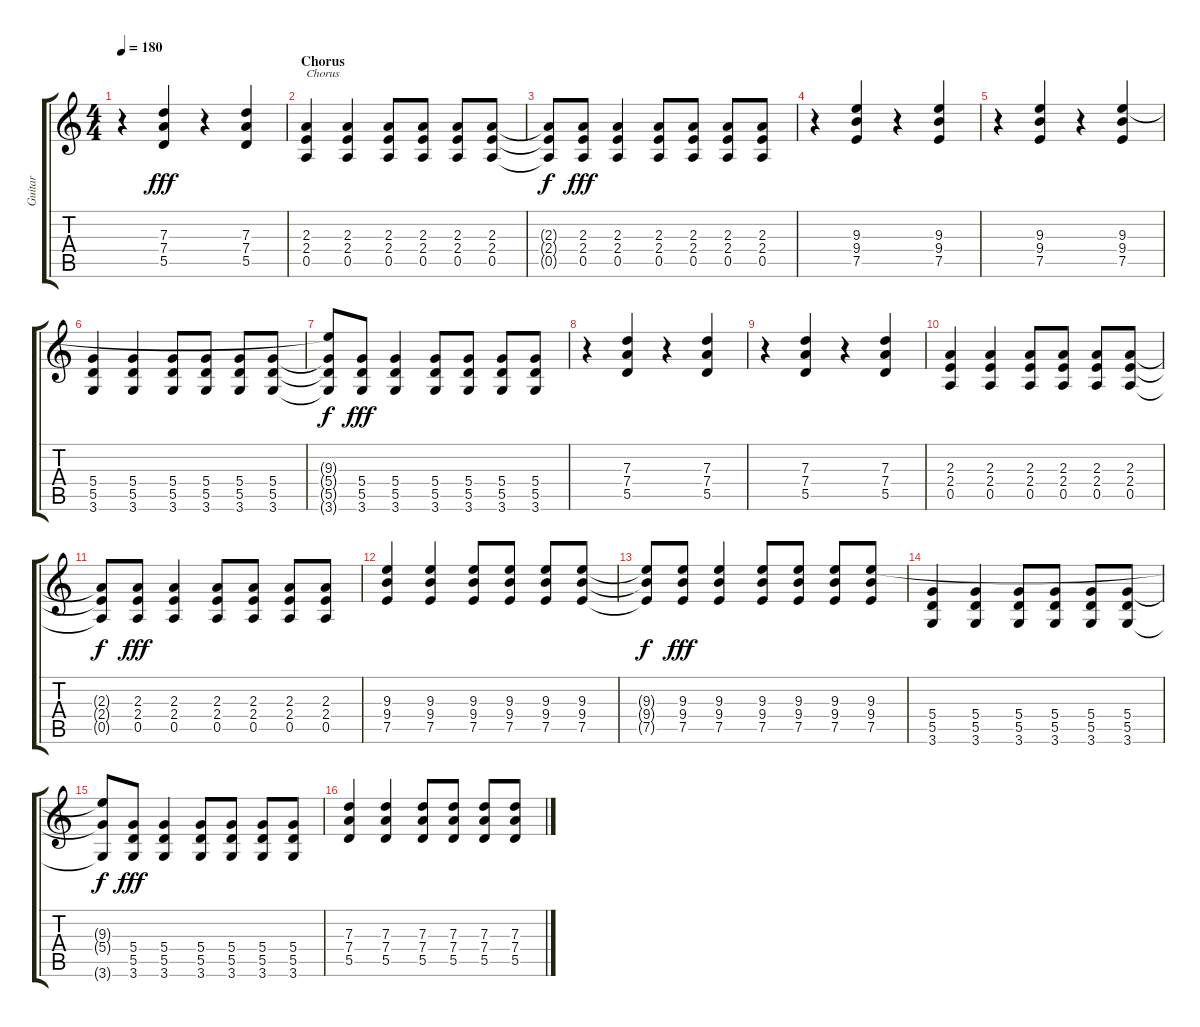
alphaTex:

\track ("Guitar" "Guitar") {instrument distortionguitar}
\staff {score tabs}
\tuning (E4 B3 G3 D3 A2 E2) {hide}
\ts (4 4)
\tempo 180
\clef g2
\ks c
r.4{dy fff} (7.3 7.4 5.5).4 r.4 (7.3 7.4 5.5).4 |
\section ("" "Chorus")
(2.3 2.4 0.5).4{txt "Chorus"} (2.3 2.4 0.5).4 (2.3 2.4 0.5).8 (2.3 2.4 0.5).8 (2.3 2.4 0.5).8 (2.3 2.4 0.5).8 |
(2.3{t} 2.4{t} 0.5{t}).8{dy f} (2.3 2.4 0.5).8{dy fff} (2.3 2.4 0.5).4 (2.3 2.4 0.5).8 (2.3 2.4 0.5).8 (2.3 2.4 0.5).8 (2.3 2.4 0.5).8 |
r.4 (9.3 9.4 7.5).4 r.4 (9.3 9.4 7.5).4 |
r.4 (9.3 9.4 7.5).4 r.4 (9.3 9.4 7.5).4 |
(5.4 5.5 3.6).4 (5.4 5.5 3.6).4 (5.4 5.5 3.6).8 (5.4 5.5 3.6).8 (5.4 5.5 3.6).8 (5.4 5.5 3.6).8 |
(9.3{t} 5.4{t} 5.5{t} 3.6{t}).8{dy f} (5.4 5.5 3.6).8{dy fff} (5.4 5.5 3.6).4 (5.4 5.5 3.6).8 (5.4 5.5 3.6).8 (5.4 5.5 3.6).8 (5.4 5.5 3.6).8 |
r.4 (7.3 7.4 5.5).4 r.4 (7.3 7.4 5.5).4 |
r.4 (7.3 7.4 5.5).4 r.4 (7.3 7.4 5.5).4 |
(2.3 2.4 0.5).4 (2.3 2.4 0.5).4 (2.3 2.4 0.5).8 (2.3 2.4 0.5).8 (2.3 2.4 0.5).8 (2.3 2.4 0.5).8 |
(2.3{t} 2.4{t} 0.5{t}).8{dy f} (2.3 2.4 0.5).8{dy fff} (2.3 2.4 0.5).4 (2.3 2.4 0.5).8 (2.3 2.4 0.5).8 (2.3 2.4 0.5).8 (2.3 2.4 0.5).8 |
(9.3 9.4 7.5).4 (9.3 9.4 7.5).4 (9.3 9.4 7.5).8 (9.3 9.4 7.5).8 (9.3 9.4 7.5).8 (9.3 9.4 7.5).8 |
(9.3{t} 9.4{t} 7.5{t}).8{dy f} (9.3 9.4 7.5).8{dy fff} (9.3 9.4 7.5).4 (9.3 9.4 7.5).8 (9.3 9.4 7.5).8 (9.3 9.4 7.5).8 (9.3 9.4 7.5).8 |
(5.4 5.5 3.6).4 (5.4 5.5 3.6).4 (5.4 5.5 3.6).8 (5.4 5.5 3.6).8 (5.4 5.5 3.6).8 (5.4 5.5 3.6).8 |
(9.3{t} 5.4{t} 3.6{t}).8{dy f} (5.4 5.5 3.6).8{dy fff} (5.4 5.5 3.6).4 (5.4 5.5 3.6).8 (5.4 5.5 3.6).8 (5.4 5.5 3.6).8 (5.4 5.5 3.6).8 |
(7.3 7.4 5.5).4 (7.3 7.4 5.5).4 (7.3 7.4 5.5).8 (7.3 7.4 5.5).8 (7.3 7.4 5.5).8 (7.3 7.4 5.5).8
